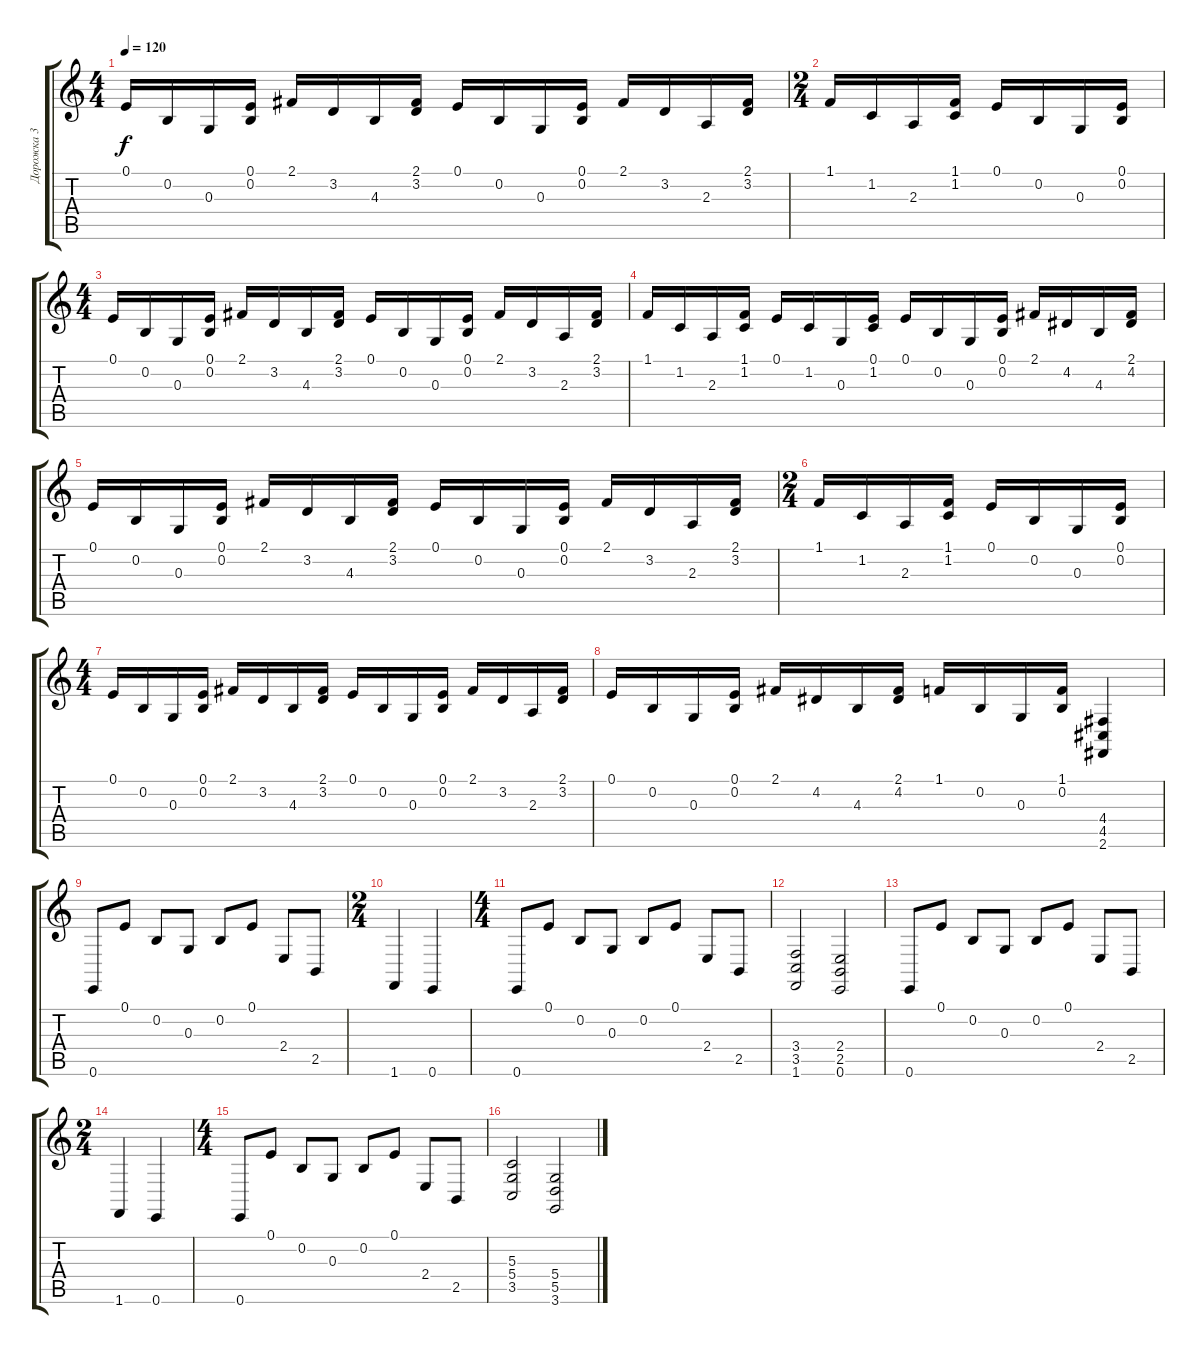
\track ("Дорожка 3" "Дорожка 3") {instrument electricgrandpiano}
\staff {score tabs}
\tuning (E4 B3 G3 D3 A2 E2) {hide}
\ts (4 4)
\tempo 120
\clef g2
\ks c
0.1.16{dy f} 0.2.16 0.3.16 (0.1 0.2).16 2.1.16 3.2.16 4.3.16 (2.1 3.2).16 0.1.16 0.2.16 0.3.16 (0.1 0.2).16 2.1.16 3.2.16 2.3.16 (2.1 3.2).16 |
\ts (2 4)
1.1.16 1.2.16 2.3.16 (1.1 1.2).16 0.1.16 0.2.16 0.3.16 (0.1 0.2).16 |
\ts (4 4)
0.1.16 0.2.16 0.3.16 (0.1 0.2).16 2.1.16 3.2.16 4.3.16 (2.1 3.2).16 0.1.16 0.2.16 0.3.16 (0.1 0.2).16 2.1.16 3.2.16 2.3.16 (2.1 3.2).16 |
1.1.16 1.2.16 2.3.16 (1.1 1.2).16 0.1.16 1.2.16 0.3.16 (0.1 1.2).16 0.1.16 0.2.16 0.3.16 (0.1 0.2).16 2.1.16 4.2.16 4.3.16 (2.1 4.2).16 |
0.1.16 0.2.16 0.3.16 (0.1 0.2).16 2.1.16 3.2.16 4.3.16 (2.1 3.2).16 0.1.16 0.2.16 0.3.16 (0.1 0.2).16 2.1.16 3.2.16 2.3.16 (2.1 3.2).16 |
\ts (2 4)
1.1.16 1.2.16 2.3.16 (1.1 1.2).16 0.1.16 0.2.16 0.3.16 (0.1 0.2).16 |
\ts (4 4)
0.1.16 0.2.16 0.3.16 (0.1 0.2).16 2.1.16 3.2.16 4.3.16 (2.1 3.2).16 0.1.16 0.2.16 0.3.16 (0.1 0.2).16 2.1.16 3.2.16 2.3.16 (2.1 3.2).16 |
0.1.16 0.2.16 0.3.16 (0.1 0.2).16 2.1.16 4.2.16 4.3.16 (2.1 4.2).16 1.1.16 0.2.16 0.3.16 (1.1 0.2).16 (4.4 4.5 2.6).4 |
0.6.8 0.1.8 0.2.8 0.3.8 0.2.8 0.1.8 2.4.8 2.5.8 |
\ts (2 4)
1.6.4 0.6.4 |
\ts (4 4)
0.6.8 0.1.8 0.2.8 0.3.8 0.2.8 0.1.8 2.4.8 2.5.8 |
(3.4 3.5 1.6).2 (2.4 2.5 0.6).2 |
0.6.8 0.1.8 0.2.8 0.3.8 0.2.8 0.1.8 2.4.8 2.5.8 |
\ts (2 4)
1.6.4 0.6.4 |
\ts (4 4)
0.6.8 0.1.8 0.2.8 0.3.8 0.2.8 0.1.8 2.4.8 2.5.8 |
(5.3 5.4 3.5).2 (5.4 5.5 3.6).2
